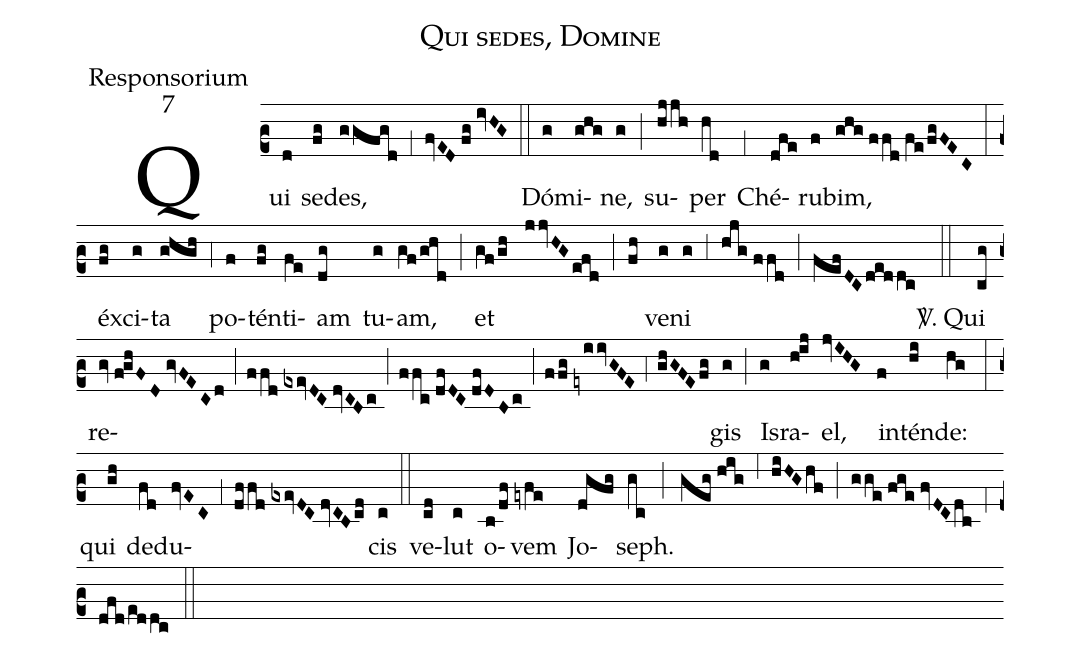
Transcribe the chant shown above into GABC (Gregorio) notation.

name:Qui sedes, Domine;
office-part:Responsorium;
mode:7;
%%
(c2) Qui(d) se(fg)des,(ggfgd) (,1) (fvED//fg//ivHG) (::)
Dó(g)mi(ghg)ne,(g) (;) su(hjjh)per(hd) (,1) Ché(dfe)ru(f)bim,(ghg//ffd//fe/fgFEC) (:)
éx(fg)ci(g)ta(ghgh) (,4) po(f)tén(fg)ti(fe)am(dg) tu(g)am,(gf/ghd) (;) et(gf/gh) (jjvHG/efd) (;) (fh) ve(g)ni(g) (,3) (hjg//ffd) (;) (fefDC/deddc) (::)

<sp>V/</sp>. Qui(cg) re(gv//f!ghFD//gvFECd;ffd//exevDC//dvCBc;ffc//dfDC//dfDBc;ffg//eyiivGFE,4ghGFE/fg)gis(g) (;) Is(g)ra(h!ij)el,(jvIHG) in(f)tén(hi)de:(hg) (:)
qui(gh) de(fd)du(fvEC,1dffd//exevDC//dvCB/cd)cis(c) (::)
ve(cd)lut(c) o(b/df)vem(eyfe) Jo(dgfg)seph.(gc) (;) (geg//hig) (,6) (hiHG/hf) (;) (gge//fge//fvDC/db) (,2) (dfd/eddc) (::)
